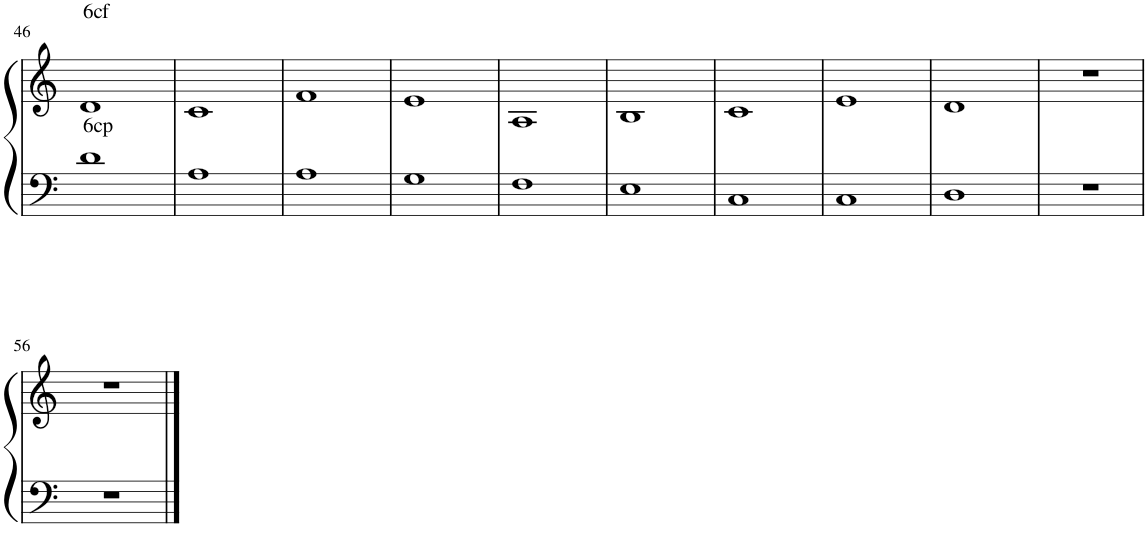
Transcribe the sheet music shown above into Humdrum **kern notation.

**kern	**kern
*part1	*part1
*staff2	*staff1
*I"Piano	*
*I'Pno.	*
!!LO:PB:g=z
*clefF4	*clefG2
*k[]	*k[]
*M4/4	*M4/4
=46	=46
!	!LO:TX:a:t=6cf
!LO:TX:a:t=6cp	!
1d	1d
=47	=47
1A	1c
=48	=48
1A	1f
=49	=49
1G	1e
=50	=50
1F	1A
=51	=51
1E	1B
=52	=52
1C	1c
=53	=53
1C	1e
=54	=54
1D	1d
=55	=55
1r	1r
!!LO:LB:g=z
=56	=56
1r	1r
==	==
*-	*-
